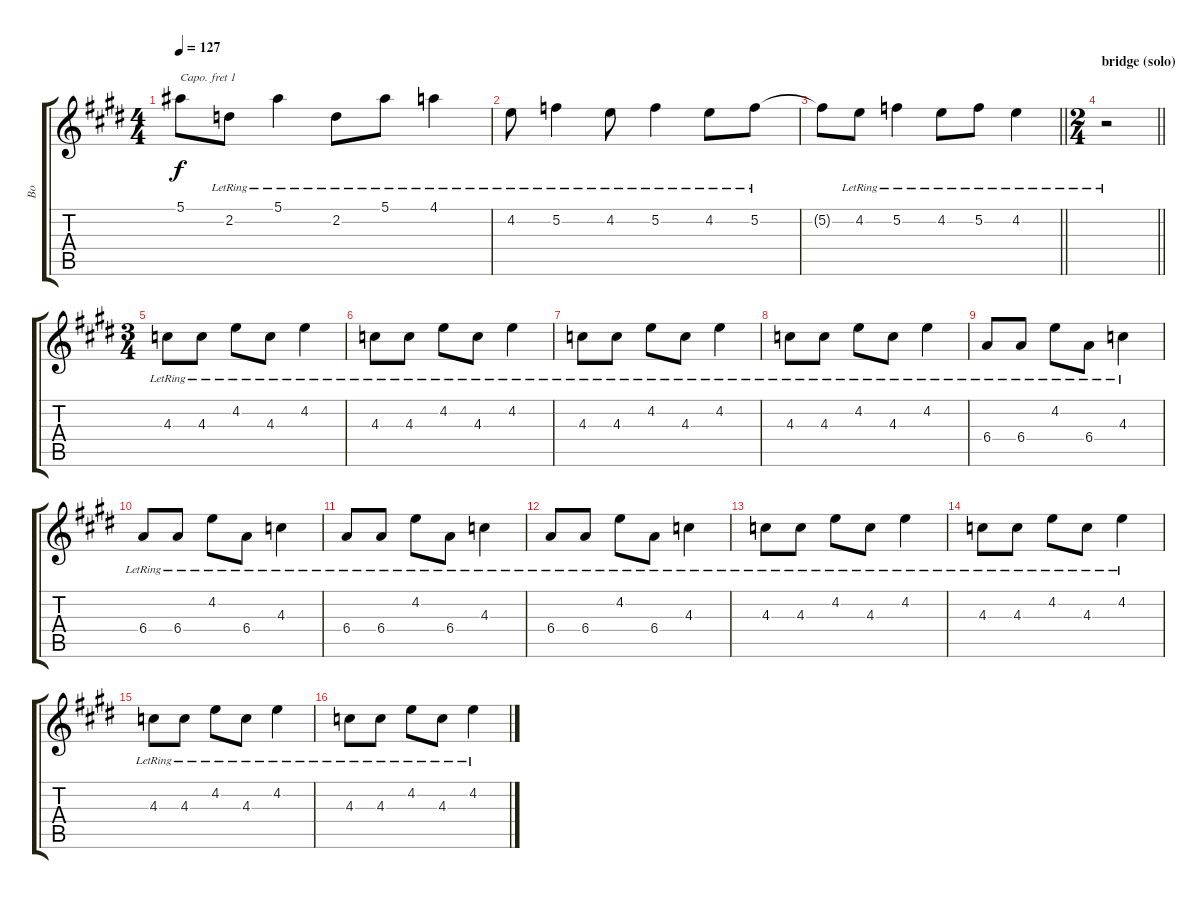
\track ("Bo " "Bo ") {instrument electricguitarjazz}
\staff {score tabs}
\capo 1
\tuning (E4 B3 G3 D3 A2 E2) {hide}
\ts (4 4)
\tempo 127
\clef g2
\ks e
5.1{t}.8{dy f} 2.2{lr}.8 5.1{lr}.4 2.2{lr}.8 5.1{lr}.8 4.1{lr}.4 |
4.2{lr}.8 5.2{lr}.4 4.2{lr}.8 5.2{lr}.4 4.2{lr}.8 5.2{lr}.8 |
\barLineRight lightlight
5.2{t}.8 4.2{lr}.8 5.2{lr}.4 4.2{lr}.8 5.2{lr}.8 4.2{lr}.4 |
\ts (2 4)
\section ("" "bridge (solo)")
\barLineRight lightlight
r.2 |
\ts (3 4)
4.3{lr}.8 4.3{lr}.8 4.2{lr}.8 4.3{lr}.8 4.2{lr}.4 |
4.3{lr}.8 4.3{lr}.8 4.2{lr}.8 4.3{lr}.8 4.2{lr}.4 |
4.3{lr}.8 4.3{lr}.8 4.2{lr}.8 4.3{lr}.8 4.2{lr}.4 |
4.3{lr}.8 4.3{lr}.8 4.2{lr}.8 4.3{lr}.8 4.2{lr}.4 |
6.4{lr}.8 6.4{lr}.8 4.2{lr}.8 6.4{lr}.8 4.3{lr}.4 |
6.4{lr}.8 6.4{lr}.8 4.2{lr}.8 6.4{lr}.8 4.3{lr}.4 |
6.4{lr}.8 6.4{lr}.8 4.2{lr}.8 6.4{lr}.8 4.3{lr}.4 |
6.4{lr}.8 6.4{lr}.8 4.2{lr}.8 6.4{lr}.8 4.3{lr}.4 |
4.3{lr}.8 4.3{lr}.8 4.2{lr}.8 4.3{lr}.8 4.2{lr}.4 |
4.3{lr}.8 4.3{lr}.8 4.2{lr}.8 4.3{lr}.8 4.2{lr}.4 |
4.3{lr}.8 4.3{lr}.8 4.2{lr}.8 4.3{lr}.8 4.2{lr}.4 |
4.3{lr}.8 4.3{lr}.8 4.2{lr}.8 4.3{lr}.8 4.2{lr}.4
